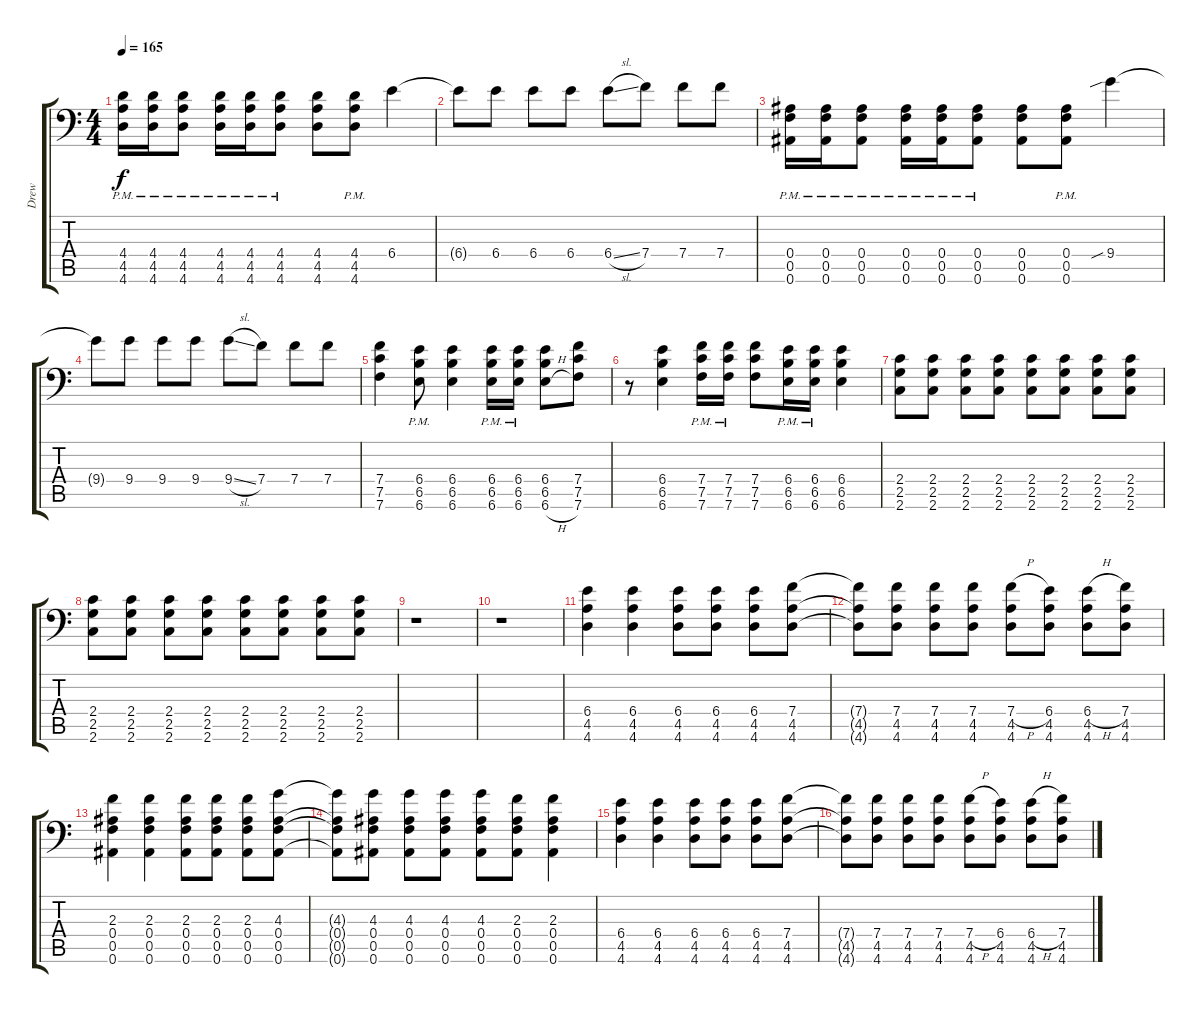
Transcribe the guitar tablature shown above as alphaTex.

\track ("Drew" "Drew") {instrument distortionguitar}
\staff {score tabs}
\tuning (C4 G3 Eb3 Bb2 F2 Bb1) {hide}
\ts (4 4)
\tempo 165
\clef f4
\ks c
(4.4 4.5{pm} 4.6).16{dy f} (4.4 4.5{pm} 4.6).16 (4.4 4.5{pm} 4.6).8 (4.4 4.5{pm} 4.6).16 (4.4 4.5{pm} 4.6).16 (4.4 4.5{pm} 4.6).8 (4.4 4.5 4.6).8 (4.4 4.5 4.6{pm}).8 6.4.4 |
6.4{t}.8 6.4.8 6.4.8 6.4.8 6.4{sl}.8 7.4.8 7.4.8 7.4.8 |
(0.4 0.5{pm} 0.6).16 (0.4 0.5{pm} 0.6).16 (0.4 0.5{pm} 0.6).8 (0.4 0.5{pm} 0.6).16 (0.4 0.5{pm} 0.6).16 (0.4 0.5{pm} 0.6).8 (0.4 0.5 0.6).8 (0.4 0.5{pm} 0.6).8 9.4{sib}.4 |
9.4{t}.8 9.4.8 9.4.8 9.4.8 9.4{sl}.8 7.4.8 7.4.8 7.4.8 |
(7.4 7.5 7.6).4 (6.4 6.5{pm} 6.6).8 (6.4 6.5 6.6).4 (6.4 6.5{pm} 6.6).16 (6.4 6.5{pm} 6.6).16 (6.4 6.5 6.6{h}).8 (7.4 7.5 7.6).8 |
r.8 (6.4 6.5 6.6).4 (7.4 7.5{pm} 7.6).16 (7.4 7.5{pm} 7.6).16 (7.4 7.5 7.6).8 (6.4 6.5{pm} 6.6).16 (6.4 6.5{pm} 6.6).16 (6.4 6.5 6.6).4 |
(2.4 2.5 2.6).8 (2.4 2.5 2.6).8 (2.4 2.5 2.6).8 (2.4 2.5 2.6).8 (2.4 2.5 2.6).8 (2.4 2.5 2.6).8 (2.4 2.5 2.6).8 (2.4 2.5 2.6).8 |
(2.4 2.5 2.6).8 (2.4 2.5 2.6).8 (2.4 2.5 2.6).8 (2.4 2.5 2.6).8 (2.4 2.5 2.6).8 (2.4 2.5 2.6).8 (2.4 2.5 2.6).8 (2.4 2.5 2.6).8 |
r.1 |
r.1 |
(6.4 4.5 4.6).4 (6.4 4.5 4.6).4 (6.4 4.5 4.6).8 (6.4 4.5 4.6).8 (6.4 4.5 4.6).8 (7.4 4.5 4.6).8 |
(7.4{t} 4.5{t} 4.6{t}).8 (7.4 4.5 4.6).8 (7.4 4.5 4.6).8 (7.4 4.5 4.6).8 (7.4{h} 4.5 4.6).8 (6.4 4.5 4.6).8 (6.4{h} 4.5 4.6).8 (7.4 4.5 4.6).8 |
(2.3 0.4 0.5 0.6).4 (2.3 0.4 0.5 0.6).4 (2.3 0.4 0.5 0.6).8 (2.3 0.4 0.5 0.6).8 (2.3 0.4 0.5 0.6).8 (4.3 0.4 0.5 0.6).8 |
(4.3{t} 0.4{t} 0.5{t} 0.6{t}).8 (4.3 0.4 0.5 0.6).8 (4.3 0.4 0.5 0.6).8 (4.3 0.4 0.5 0.6).8 (4.3 0.4 0.5 0.6).8 (2.3 0.4 0.5 0.6).8 (2.3 0.4 0.5 0.6).4 |
(6.4 4.5 4.6).4 (6.4 4.5 4.6).4 (6.4 4.5 4.6).8 (6.4 4.5 4.6).8 (6.4 4.5 4.6).8 (7.4 4.5 4.6).8 |
(7.4{t} 4.5{t} 4.6{t}).8 (7.4 4.5 4.6).8 (7.4 4.5 4.6).8 (7.4 4.5 4.6).8 (7.4{h} 4.5 4.6).8 (6.4 4.5 4.6).8 (6.4{h} 4.5 4.6).8 (7.4 4.5 4.6).8
